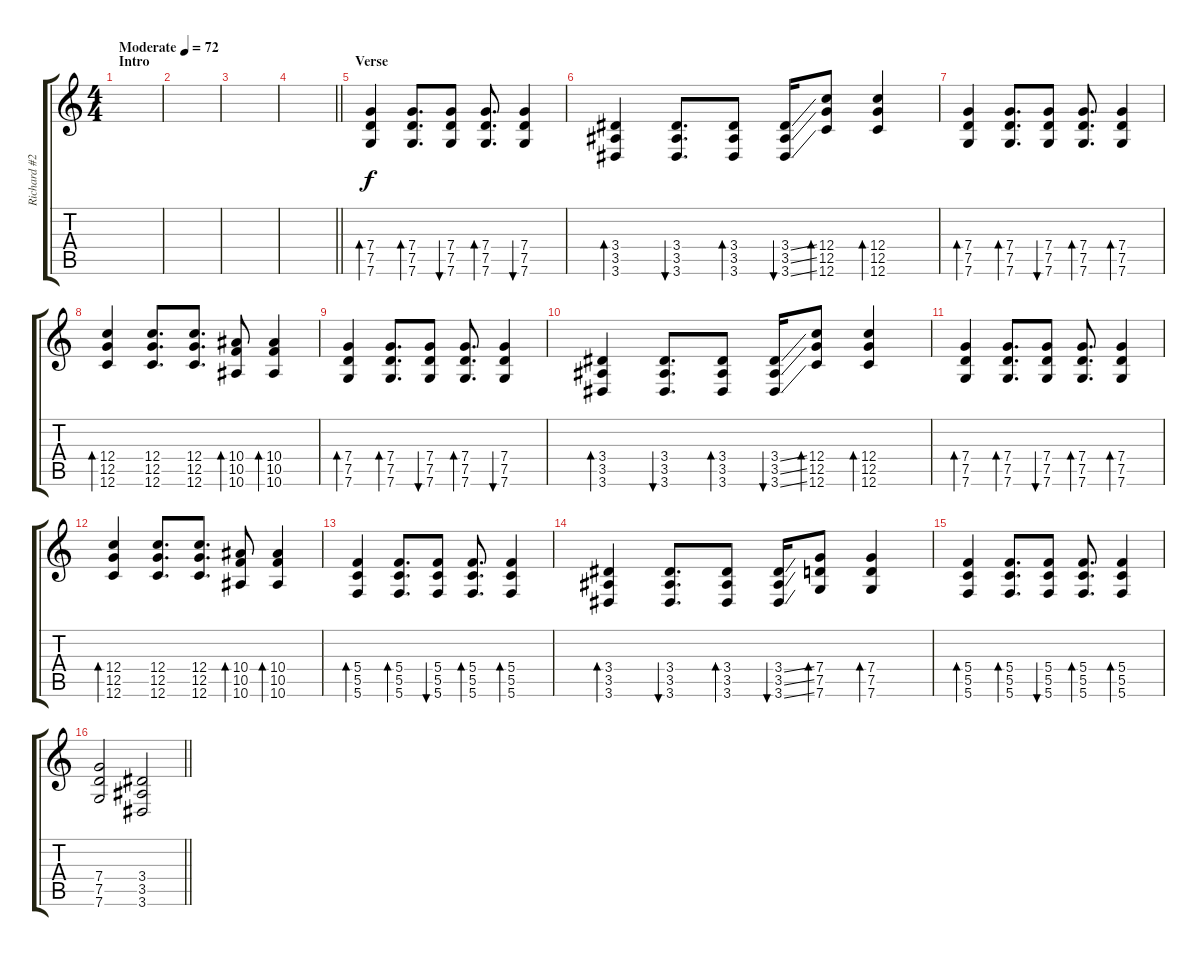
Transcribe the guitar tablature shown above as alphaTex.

\track ("Richard #2" "Richard #2") {instrument electricguitarclean}
\staff {score tabs}
\tuning (D4 A3 F3 C3 G2 C2) {hide}
\ts (4 4)
\section ("" "Intro")
\tempo (72 "Moderate")
\clef g2
\ks c
|
|
|
\barLineRight lightlight
|
\section ("" "Verse")
(7.4 7.5 7.6).4{bd 240} (7.4 7.5 7.6).8{d bd 60} (7.4 7.5 7.6).8{bu 60} (7.4 7.5 7.6).8{d bd 60} (7.4 7.5 7.6).4{bu 60} |
(3.4 3.5 3.6).4{bd 120} (3.4 3.5 3.6).8{d bu 60} (3.4 3.5 3.6).8{bd 60} (3.4{ss} 3.5{ss} 3.6{ss}).16{bu 60} (12.4 12.5 12.6).8{bd 60} (12.4 12.5 12.6).4{bd 60} |
(7.4 7.5 7.6).4{bd 240} (7.4 7.5 7.6).8{d bd 60} (7.4 7.5 7.6).8{bu 60} (7.4 7.5 7.6).8{d bd 60} (7.4 7.5 7.6).4{bd 60} |
(12.4 12.5 12.6).4{bd 30} (12.4 12.5 12.6).8{d} (12.4 12.5 12.6).8{d} (10.4 10.5 10.6).8{bd 30} (10.4 10.5 10.6).4{bd 30} |
(7.4 7.5 7.6).4{bd 240} (7.4 7.5 7.6).8{d bd 60} (7.4 7.5 7.6).8{bu 60} (7.4 7.5 7.6).8{d bd 60} (7.4 7.5 7.6).4{bu 60} |
(3.4 3.5 3.6).4{bd 120} (3.4 3.5 3.6).8{d bu 60} (3.4 3.5 3.6).8{bd 60} (3.4{ss} 3.5{ss} 3.6{ss}).16{bu 60} (12.4 12.5 12.6).8{bd 60} (12.4 12.5 12.6).4{bd 60} |
(7.4 7.5 7.6).4{bd 240} (7.4 7.5 7.6).8{d bd 60} (7.4 7.5 7.6).8{bu 60} (7.4 7.5 7.6).8{d bd 60} (7.4 7.5 7.6).4{bd 60} |
(12.4 12.5 12.6).4{bd 30} (12.4 12.5 12.6).8{d} (12.4 12.5 12.6).8{d} (10.4 10.5 10.6).8{bd 30} (10.4 10.5 10.6).4{bd 30} |
(5.4 5.5 5.6).4{bd 240} (5.4 5.5 5.6).8{d bd 60} (5.4 5.5 5.6).8{bu 60} (5.4 5.5 5.6).8{d bd 60} (5.4 5.5 5.6).4{bd 60} |
(3.4 3.5 3.6).4{bd 120} (3.4 3.5 3.6).8{d bu 60} (3.4 3.5 3.6).8{bd 60} (3.4{ss} 3.5{ss} 3.6{ss}).16{bu 60} (7.4 7.5 7.6).8{bd 60} (7.4 7.5 7.6).4{bd 60} |
(5.4 5.5 5.6).4{bd 240} (5.4 5.5 5.6).8{d bd 60} (5.4 5.5 5.6).8{bu 60} (5.4 5.5 5.6).8{d bd 60} (5.4 5.5 5.6).4{bd 60} |
\barLineRight lightlight
(7.4 7.5 7.6).2 (3.4 3.5 3.6).2
